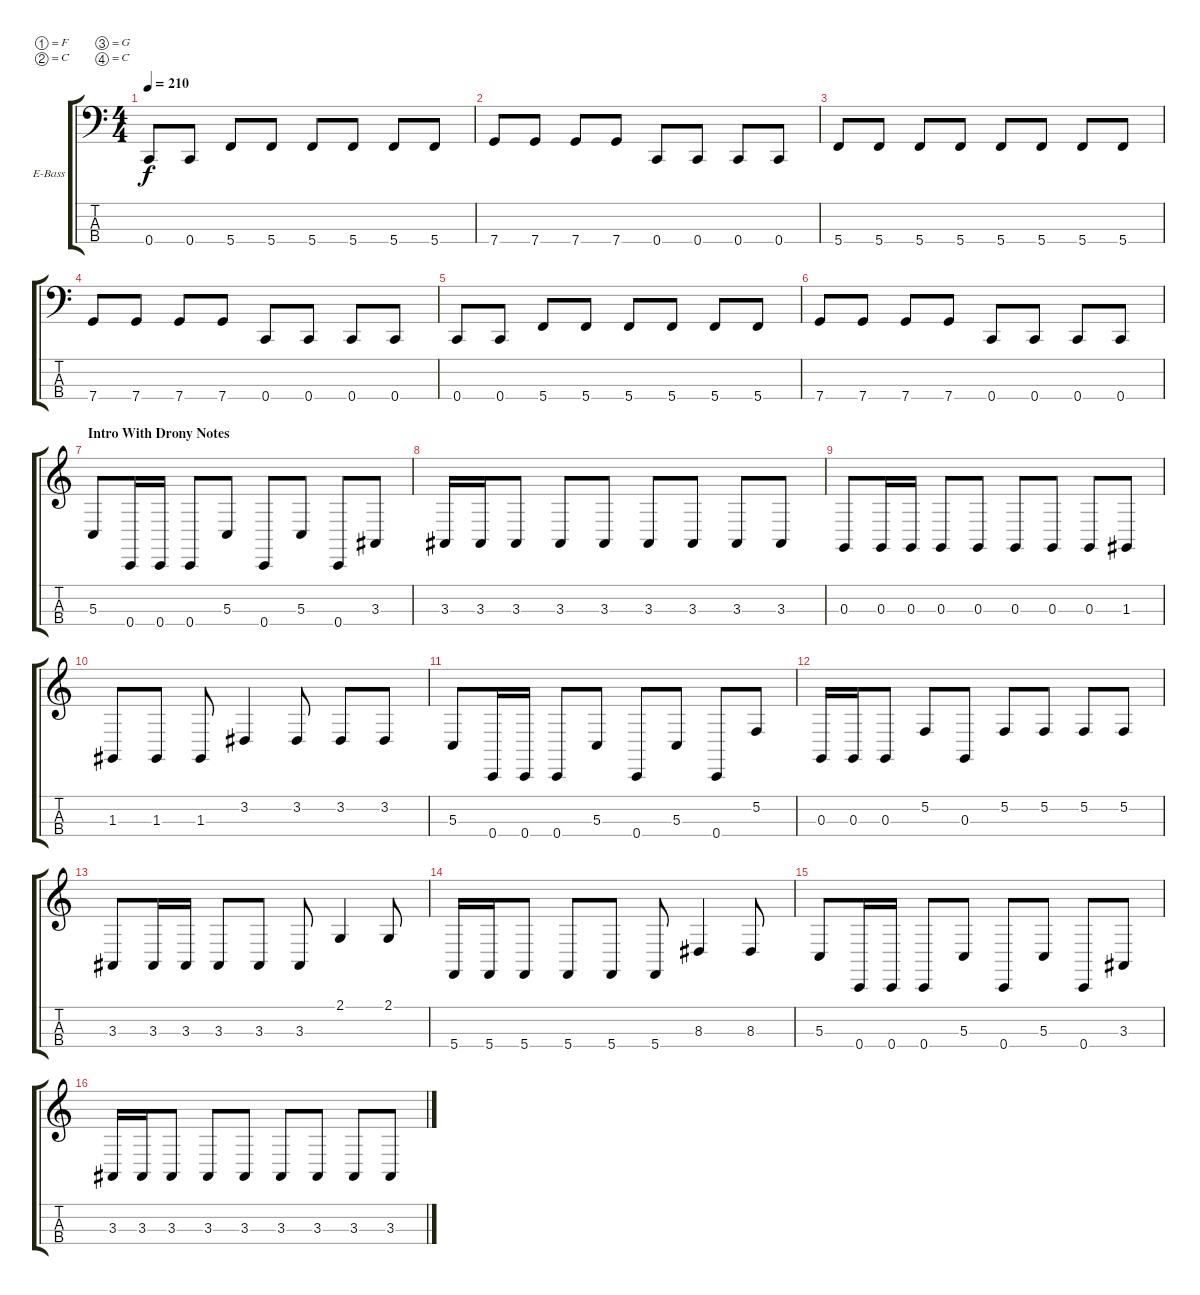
\defaultSystemsLayout 4
\bracketExtendMode groupsimilarinstruments
\firstSystemTrackNameOrientation horizontal
\otherSystemsTrackNameOrientation horizontal
\track ("Bass" "E-Bass") {instrument electricbassfinger}
\staff {score tabs}
\tuning (F2 C2 G1 C1)
\ts (4 4)
\tempo 210
\clef f4
\ks c
0.4.8{dy f} 0.4.8 5.4.8 5.4.8 5.4.8 5.4.8 5.4.8 5.4.8 |
7.4.8 7.4.8 7.4.8 7.4.8 0.4.8 0.4.8 0.4.8 0.4.8 |
5.4.8 5.4.8 5.4.8 5.4.8 5.4.8 5.4.8 5.4.8 5.4.8 |
7.4.8 7.4.8 7.4.8 7.4.8 0.4.8 0.4.8 0.4.8 0.4.8 |
0.4.8 0.4.8 5.4.8 5.4.8 5.4.8 5.4.8 5.4.8 5.4.8 |
7.4.8 7.4.8 7.4.8 7.4.8 0.4.8 0.4.8 0.4.8 0.4.8 |
\section ("" "Intro With Drony Notes")
\clef g2
5.3.8 0.4.16 0.4.16 0.4.8 5.3.8 0.4.8 5.3.8 0.4.8 3.3.8 |
3.3.16 3.3.16 3.3.8 3.3.8 3.3.8 3.3.8 3.3.8 3.3.8 3.3.8 |
0.3.8 0.3.16 0.3.16 0.3.8 0.3.8 0.3.8 0.3.8 0.3.8 1.3.8 |
1.3.8 1.3.8 1.3.8 3.2.4 3.2.8 3.2.8 3.2.8 |
5.3.8 0.4.16 0.4.16 0.4.8 5.3.8 0.4.8 5.3.8 0.4.8 5.2.8 |
0.3.16 0.3.16 0.3.8 5.2.8 0.3.8 5.2.8 5.2.8 5.2.8 5.2.8 |
3.3.8 3.3.16 3.3.16 3.3.8 3.3.8 3.3.8 2.1.4 2.1.8 |
5.4.16 5.4.16 5.4.8 5.4.8 5.4.8 5.4.8 8.3.4 8.3.8 |
5.3.8 0.4.16 0.4.16 0.4.8 5.3.8 0.4.8 5.3.8 0.4.8 3.3.8 |
3.3.16 3.3.16 3.3.8 3.3.8 3.3.8 3.3.8 3.3.8 3.3.8 3.3.8
